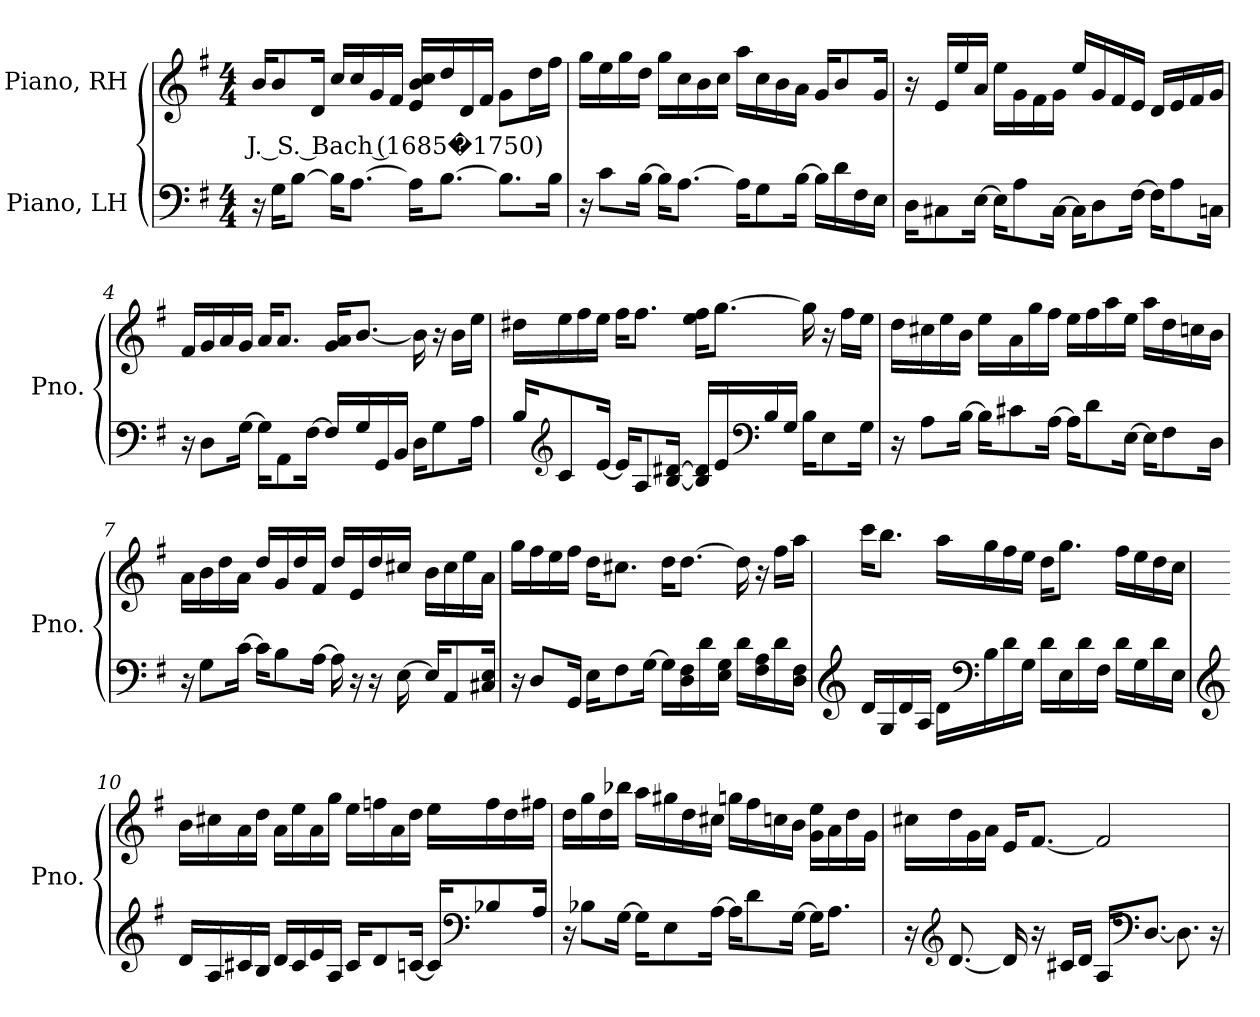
**kern	**kern	**text
*part2	*part1	*part1
*staff2	*staff1	*staff1
*I"Piano, LH	*I"Piano, RH	*
*I'Pno.	*I'Pno.	*
*clefF4	*clefG2	*
*k[f#]	*k[f#]	*
*M4/4	*M4/4	*
*MM60	*MM60	*
=1	=1	=1
!	!	!LO:LY:b
16r	16b/KL	J. S. Bach (1685�1750)
16G\KL	8b/	.
[8B\J	.	.
.	16d/Jk	.
16B\KL]	16cc/LL	.
[8.A\J	16cc/	.
.	16g/	.
.	16f#/JJ	.
16A\KL]	16e/ 16b/ 16cc/LL	.
[8.B\J	16dd/	.
.	16d/	.
.	16f#/JJ	.
8.B\L]	8g\L	.
.	16dd\L	.
16B\Jk	16ff#\JJ	.
!!LO:LB:g=z
=2	=2	=2
16r	16gg\LL	.
8c\L	16ee\	.
.	16gg\	.
[16B\Jk	16dd\JJ	.
16B\KL]	16gg\LL	.
[8.A\J	16cc\	.
.	16b\	.
.	16cc\JJ	.
16A\KL]	16aa\LL	.
8G\	16cc\	.
.	16b\	.
[16B\Jk	16a\JJ	.
16B\LL]	16g/KL	.
16d\	8b/	.
16F#\	.	.
16E\JJ	16g/Jk	.
=3	=3	=3
16D\KL	16r	.
8C#X\	16e/LL	.
.	16ee/	.
[16E\Jk	16a/JJ	.
16E\KL]	16ee\LL	.
8A\	16g\	.
.	16f#\	.
[16C#\Jk	16g\JJ	.
16C#\KL]	16ee/LL	.
8D\	16g/	.
.	16f#/	.
[16F#\Jk	16e/JJ	.
16F#\KL]	16d/LL	.
8A\	16e/	.
.	16f#/	.
16Cn\Jk	16g/JJ	.
!!LO:LB:g=z
=4	=4	=4
16r	16f#/LL	.
8D\L	16g/	.
.	16a/	.
[16G\Jk	16g/JJ	.
16G\KL]	16a/KL	.
8AA\	8.a/J	.
[16F#\Jk	.	.
16F#/LL]	16g/ 16a/KL	.
16G/	[8.b/J	.
16GG/	.	.
16BB/JJ	.	.
16D\KL	16b\]	.
8G\	16r	.
.	16b\LL	.
16A\Jk	16ee\JJ	.
=5	=5	=5
16B/KL	16dd#X\LL	.
*clefG2	*	*
8c/	16ee\	.
.	16ff#\	.
[16e/Jk	16ee\JJ	.
16e/KL]	16ff#\KL	.
8A/	8.ff#\J	.
[16B/ [16d#X/Jk	.	.
16B/] 16d#/]LL	16ee\ 16ff#\KL	.
16e/	[8.gg\J	.
*clefF4	*	*
16B/	.	.
16G/JJ	.	.
16B\KL	16gg\]	.
8E\	16r	.
.	16ff#\LL	.
16G\Jk	16ee\JJ	.
!!LO:LB:g=z
=6	=6	=6
16r	16dd\LL	.
8A\L	16cc#X\	.
.	16ee\	.
[16B\Jk	16b\JJ	.
16B\KL]	16ee\LL	.
8c#X\	16a\	.
.	16gg\	.
[16A\Jk	16ff#\JJ	.
16A\KL]	16ee\LL	.
8d\	16ff#\	.
.	16aa\	.
[16E\Jk	16ee\JJ	.
16E\KL]	16aa\LL	.
8F#\	16dd\	.
.	16ccn\	.
16D\Jk	16b\JJ	.
=7	=7	=7
16r	16a\LL	.
8G\L	16b\	.
.	16dd\	.
[16c\Jk	16a\JJ	.
16c\KL]	16dd/LL	.
8B\	16g/	.
.	16dd/	.
[16A\Jk	16f#/JJ	.
16A\]	16dd/LL	.
16r	16e/	.
16r	16dd/	.
[16E\	16cc#X/JJ	.
16E/KL]	16b\LL	.
8AA/	16cc#\	.
.	16ee\	.
16C#X/ 16E/Jk	16a\JJ	.
!!LO:LB:g=z
=8	=8	=8
16r	16gg\LL	.
8D/L	16ff#\	.
.	16ee\	.
16GG/Jk	16ff#\JJ	.
16E\KL	16dd\KL	.
8F#\	8.cc#X\J	.
[16G\Jk	.	.
16G\LL]	16dd\KL	.
16D\ 16F#\	[8.dd\J	.
16d\	.	.
16E\ 16G\JJ	.	.
16d\LL	16dd\]	.
16F#\ 16A\	16r	.
16d\	16ff#\LL	.
16D\ 16F#\JJ	16aa\JJ	.
=9	=9	=9
*clefG2	*	*
16d/LL	16ccc\KL	.
16G/	8.bb\J	.
16d/	.	.
16A/JJ	.	.
16d\LL	16aa\LL	.
*clefF4	*	*
16B\	16gg\	.
16d\	16ff#\	.
16G\JJ	16ee\JJ	.
16d\LL	16dd\KL	.
16E\	8.gg\J	.
16d\	.	.
16F#\JJ	.	.
16d\LL	16ff#\LL	.
16G\	16ee\	.
16d\	16dd\	.
16E\JJ	16cc\JJ	.
!!LO:LB:g=z
=10	=10	=10
*clefG2	*	*
16d/LL	16b\LL	.
16A/	16cc#X\	.
16c#X/	16a\	.
16B/JJ	16dd\JJ	.
16d/LL	16a\LL	.
16c#/	16ee\	.
16e/	16a\	.
16A/JJ	16gg\JJ	.
16c#/KL	16ee\LL	.
8d/	16ffn\	.
.	16a\	.
[16cn/Jk	16dd\JJ	.
16c/KL]	16ee\LL	.
*clefF4	*	*
8B-X/	16ff\	.
.	16dd\	.
16A/Jk	16ff#X\JJ	.
=11	=11	=11
16r	16dd\LL	.
8B-X\L	16gg\	.
.	16dd\	.
[16G\Jk	16bb-X\JJ	.
16G\KL]	16aa\LL	.
8E\	16gg#X\	.
.	16dd\	.
[16A\Jk	16cc#X\JJ	.
16A\KL]	16ggn\LL	.
8d\	16ff#\	.
.	16ccn\	.
[16G\Jk	16b\JJ	.
16G\KL]	16g\ 16ee\LL	.
8.A\J	16a\	.
.	16dd\	.
.	16g\JJ	.
!!LO:PB:g=z
=12	=12	=12
16r	16cc#X\LL	.
*clefG2	*	*
[8.d/	16dd\	.
.	16g\	.
.	16a\JJ	.
16d/]	16e/KL	.
16r	[8.f#/J	.
16c#X/LL	.	.
16d/JJ	.	.
16A/KL	2f#/]	.
*clefF4	*	*
[8.D/J	.	.
8.D\]	.	.
16r	.	.
=	=	=
*-	*-	*-
